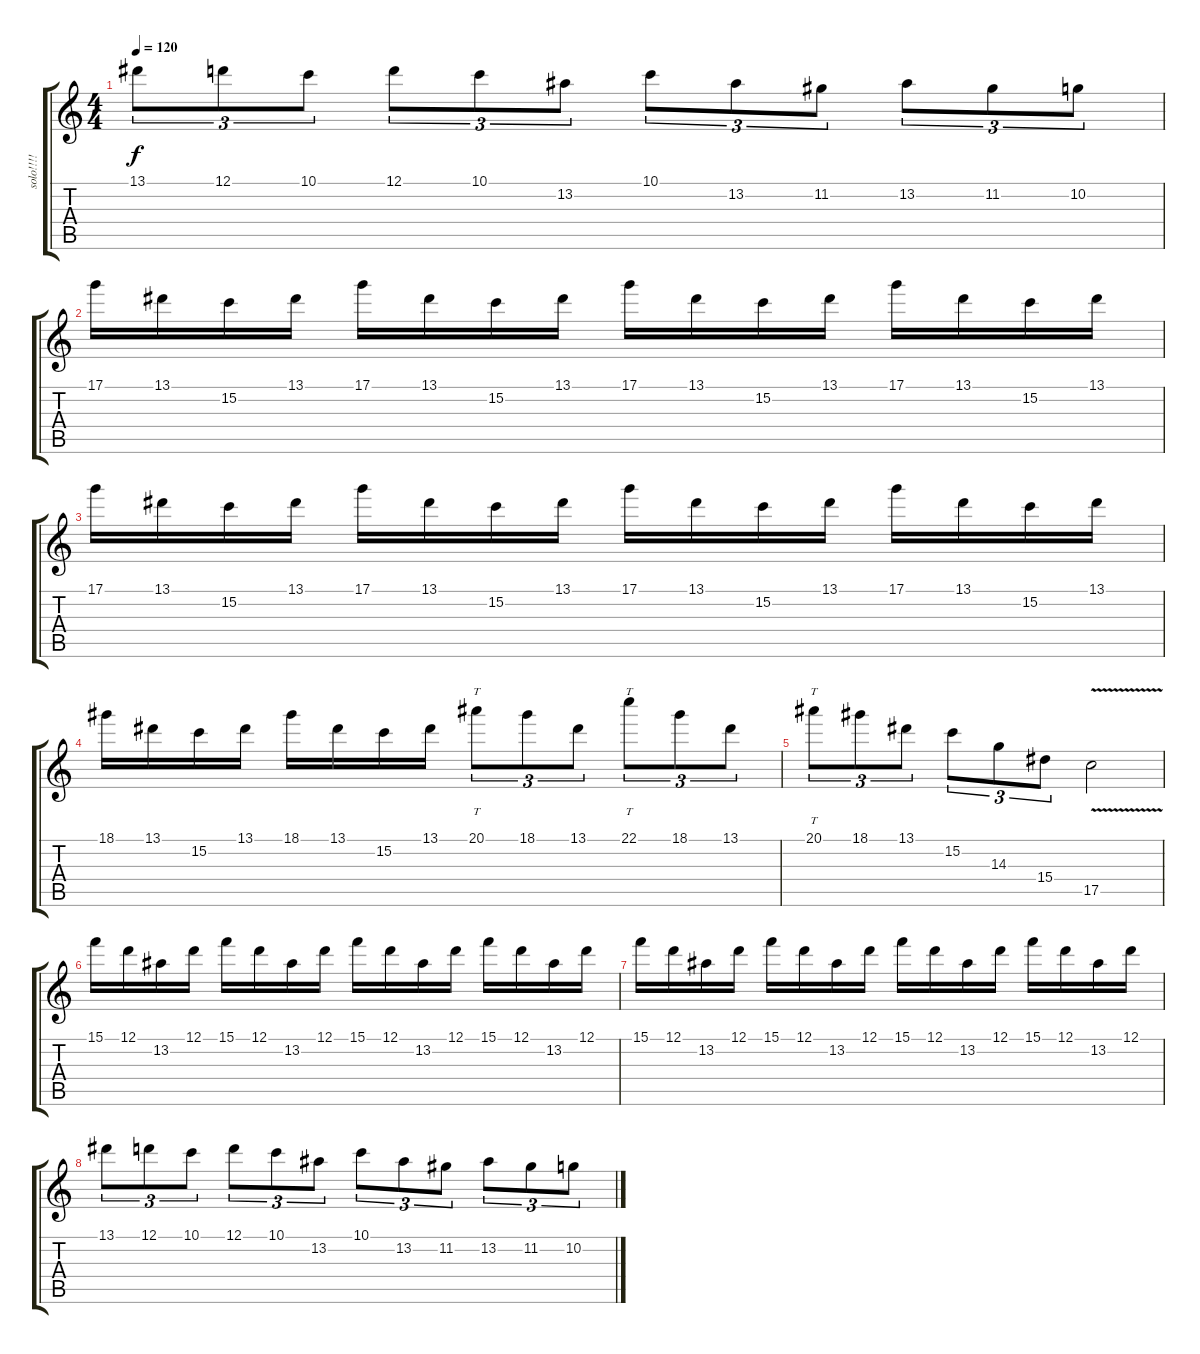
\track ("solo!!!!" "solo!!!!") {instrument distortionguitar}
\staff {score tabs}
\tuning (D4 A3 F3 C3 G2 C2) {hide}
\ts (4 4)
\tempo 120
\clef g2
\ks c
13.1.8{tu (3 2) dy f} 12.1.8{tu (3 2)} 10.1.8{tu (3 2)} 12.1.8{tu (3 2)} 10.1.8{tu (3 2)} 13.2.8{tu (3 2)} 10.1.8{tu (3 2)} 13.2.8{tu (3 2)} 11.2.8{tu (3 2)} 13.2.8{tu (3 2)} 11.2.8{tu (3 2)} 10.2.8{tu (3 2)} |
17.1.16 13.1.16 15.2.16 13.1.16 17.1.16 13.1.16 15.2.16 13.1.16 17.1.16 13.1.16 15.2.16 13.1.16 17.1.16 13.1.16 15.2.16 13.1.16 |
17.1.16 13.1.16 15.2.16 13.1.16 17.1.16 13.1.16 15.2.16 13.1.16 17.1.16 13.1.16 15.2.16 13.1.16 17.1.16 13.1.16 15.2.16 13.1.16 |
18.1.16 13.1.16 15.2.16 13.1.16 18.1.16 13.1.16 15.2.16 13.1.16 20.1.8{tt tu (3 2)} 18.1.8{tu (3 2)} 13.1.8{tu (3 2)} 22.1.8{tt tu (3 2)} 18.1.8{tu (3 2)} 13.1.8{tu (3 2)} |
20.1.8{tt tu (3 2)} 18.1.8{tu (3 2)} 13.1.8{tu (3 2)} 15.2.8{tu (3 2)} 14.3.8{tu (3 2)} 15.4.8{tu (3 2)} 17.5{v}.2 |
15.1.16 12.1.16 13.2.16 12.1.16 15.1.16 12.1.16 13.2.16 12.1.16 15.1.16 12.1.16 13.2.16 12.1.16 15.1.16 12.1.16 13.2.16 12.1.16 |
15.1.16 12.1.16 13.2.16 12.1.16 15.1.16 12.1.16 13.2.16 12.1.16 15.1.16 12.1.16 13.2.16 12.1.16 15.1.16 12.1.16 13.2.16 12.1.16 |
13.1.8{tu (3 2)} 12.1.8{tu (3 2)} 10.1.8{tu (3 2)} 12.1.8{tu (3 2)} 10.1.8{tu (3 2)} 13.2.8{tu (3 2)} 10.1.8{tu (3 2)} 13.2.8{tu (3 2)} 11.2.8{tu (3 2)} 13.2.8{tu (3 2)} 11.2.8{tu (3 2)} 10.2.8{tu (3 2)}
